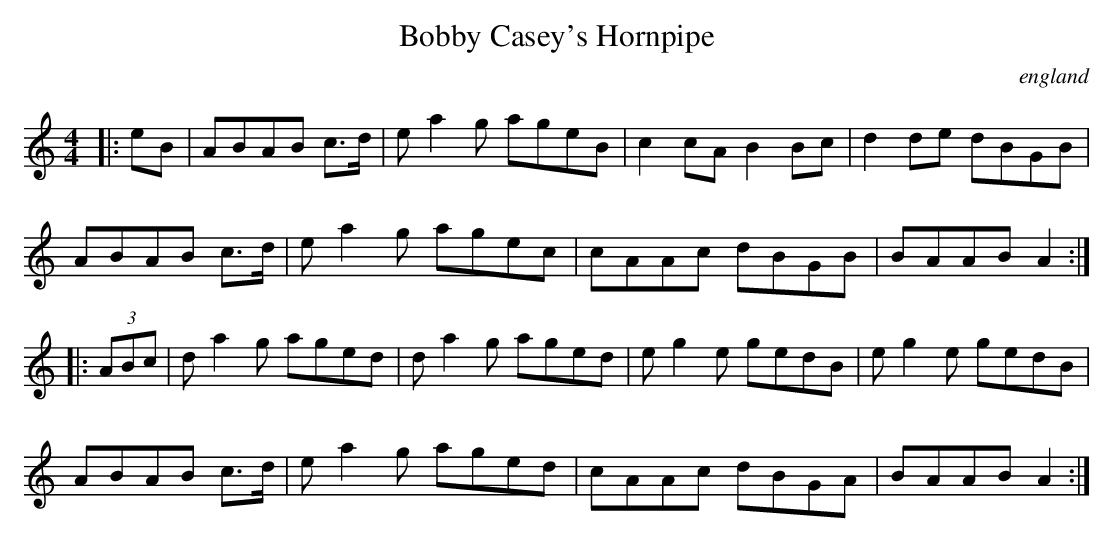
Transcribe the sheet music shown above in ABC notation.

X:1
T:Bobby Casey's Hornpipe
O:england
M:4/4
L:1/8
K:Am
|:eB|ABAB c>d|ea2g ageB|c2cA B2Bc|d2de dBGB|
ABAB c>d|ea2g agec|cAAc dBGB|BAAB A2:|
|:(3ABc|da2g aged|da2g aged|eg2e gedB|eg2e gedB|
ABAB c>d|ea2g aged|cAAc dBGA|BAAB A2:|
